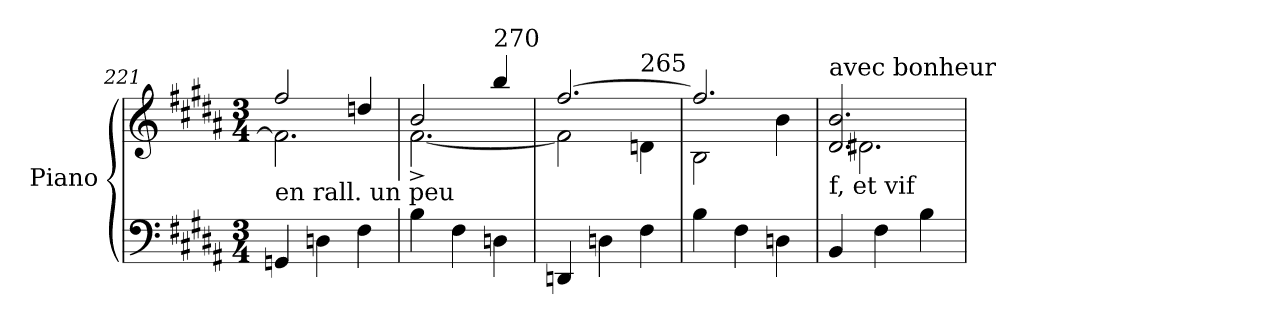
**kern	**kern
*part1	*part1
*staff2	*staff1
*I"Piano	*
*I'Pno	*
*clefF4	*clefG2
*k[f#c#g#d#a#]	*k[f#c#g#d#a#]
*B:	*B:
*M3/4	*M3/4
=221	=221
*	*^
!	!LO:TX:b:t=en rall. un peu	!
4GGn/	2ff#/	2.f#\]
4Dn\	.	.
4F#\	4ddn/	.
=222	=222	=222
4B\	2b/	[2.f#^\
4F#\	.	.
!	!LO:TX:a:t=270	!
4Dn\	4bb/	.
=223	=223	=223
4DDn/	[2.ff#/	2f#\]
4Dn\	.	.
!	!	!LO:TX:a:t=265
4F#\	.	4dn\
=224	=224	=224
4B\	2.ff#/]	2B\
4F#\	.	.
4Dn\	.	4b\
=225	=225	=225
!	!LO:TX:a:t=avec bonheur	!
!	!LO:TX:b:t=f, et vif	!
4BB/	2.d#/ 2.b/	2.d#X\
4F#\	.	.
4B\	.	.
*	*v	*v
=	=
*-	*-
